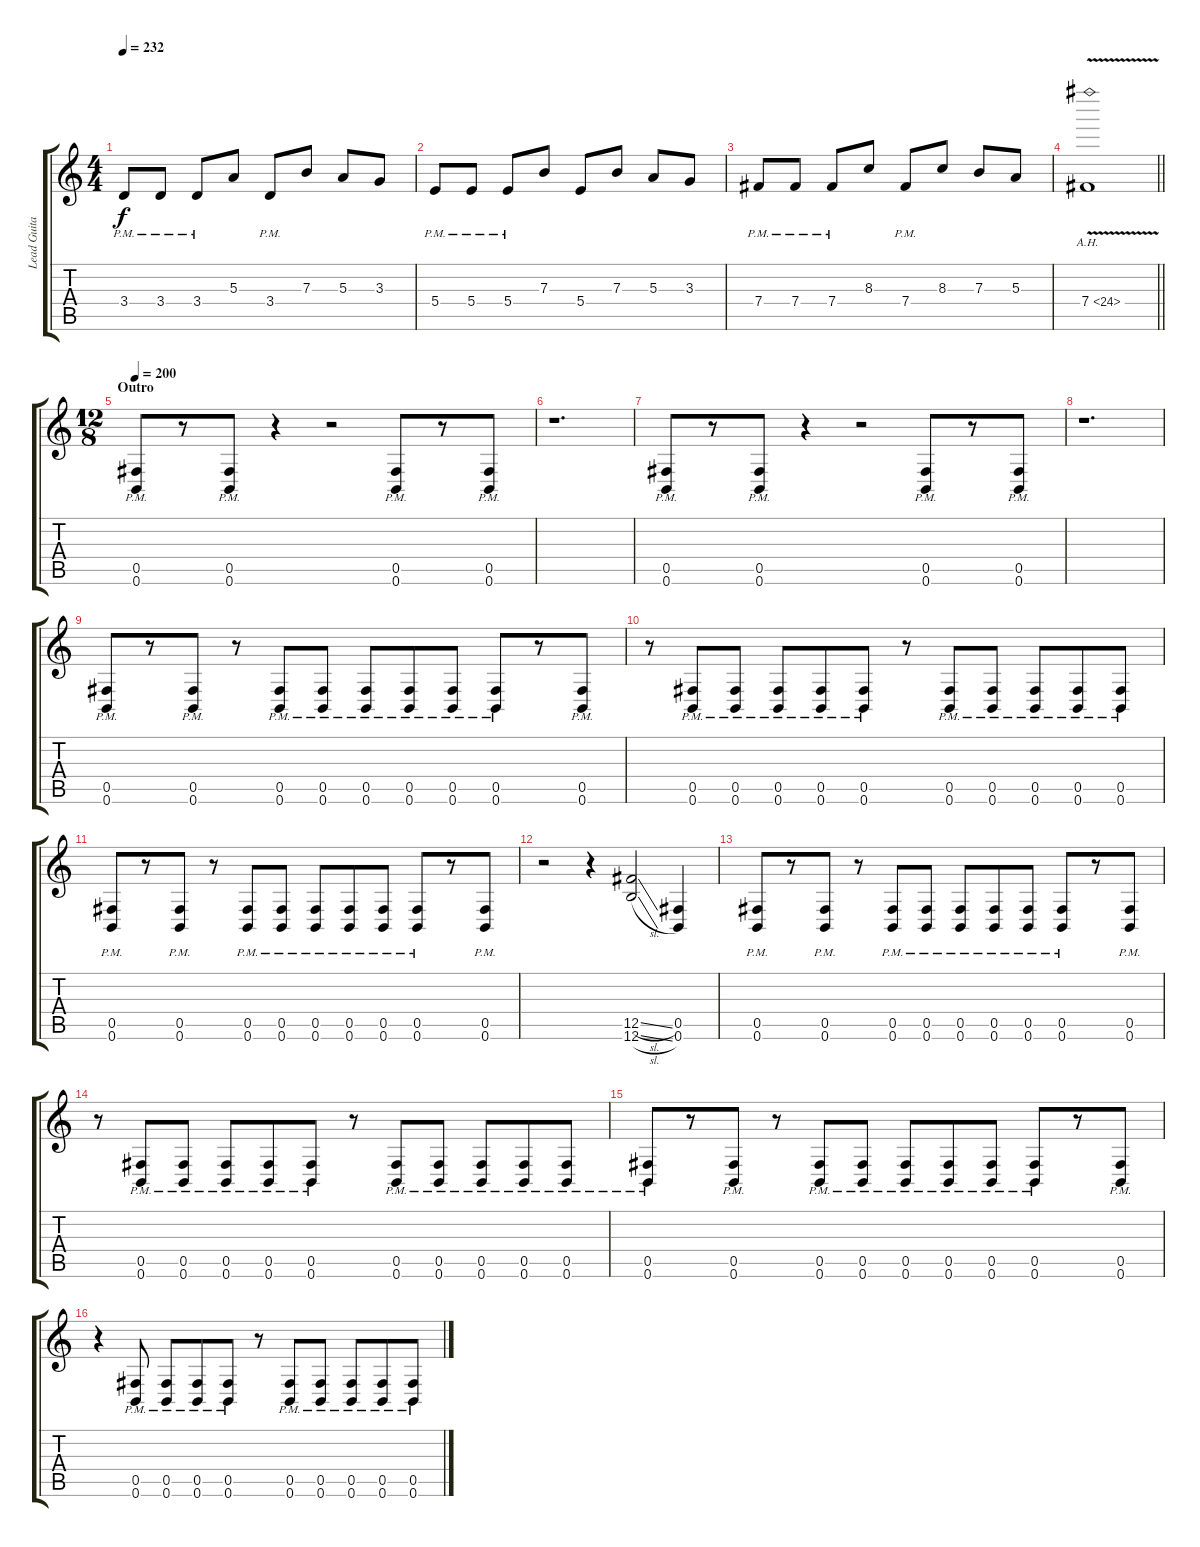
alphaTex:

\track ("Lead Guitar" "Lead Guita") {instrument distortionguitar}
\staff {score tabs}
\tuning (Db4 Ab3 E3 B2 Gb2 B1) {hide}
\ts (4 4)
\tempo 232
\clef g2
\ks c
3.4{pm}.8{dy f} 3.4{pm}.8 3.4{pm}.8 5.3.8 3.4{pm}.8 7.3.8 5.3.8 3.3.8 |
5.4{pm}.8 5.4{pm}.8 5.4{pm}.8 7.3.8 5.4.8 7.3.8 5.3.8 3.3.8 |
7.4{pm}.8 7.4{pm}.8 7.4{pm}.8 8.3.8 7.4{pm}.8 8.3.8 7.3.8 5.3.8 |
\barLineRight lightlight
7.4{ah 17 v}.1 |
\ts (12 8)
\section ("" "Outro")
\tempo 200
(0.5{pm} 0.6{pm}).8{volume 12} r.8 (0.5{pm} 0.6{pm}).8 r.4 r.2 (0.5{pm} 0.6{pm}).8 r.8 (0.5{pm} 0.6{pm}).8 |
r.1{d} |
(0.5{pm} 0.6{pm}).8 r.8 (0.5{pm} 0.6{pm}).8 r.4 r.2 (0.5{pm} 0.6{pm}).8 r.8 (0.5{pm} 0.6{pm}).8 |
r.1{d} |
(0.5{pm} 0.6{pm}).8{volume 13} r.8 (0.5{pm} 0.6{pm}).8 r.8 (0.5{pm} 0.6{pm}).8 (0.5{pm} 0.6{pm}).8 (0.5{pm} 0.6{pm}).8 (0.5{pm} 0.6{pm}).8 (0.5{pm} 0.6{pm}).8 (0.5{pm} 0.6{pm}).8 r.8 (0.5{pm} 0.6{pm}).8 |
r.8 (0.5{pm} 0.6{pm}).8 (0.5{pm} 0.6{pm}).8 (0.5{pm} 0.6{pm}).8 (0.5{pm} 0.6{pm}).8 (0.5{pm} 0.6{pm}).8 r.8 (0.5{pm} 0.6{pm}).8 (0.5{pm} 0.6{pm}).8 (0.5{pm} 0.6{pm}).8 (0.5{pm} 0.6{pm}).8 (0.5{pm} 0.6{pm}).8 |
(0.5{pm} 0.6{pm}).8 r.8 (0.5{pm} 0.6{pm}).8 r.8 (0.5{pm} 0.6{pm}).8 (0.5{pm} 0.6{pm}).8 (0.5{pm} 0.6{pm}).8 (0.5{pm} 0.6{pm}).8 (0.5{pm} 0.6{pm}).8 (0.5{pm} 0.6{pm}).8 r.8 (0.5{pm} 0.6{pm}).8 |
r.2 r.4 (12.5{sl} 12.6{sl}).2 (0.5 0.6).4 |
(0.5{pm} 0.6{pm}).8 r.8 (0.5{pm} 0.6{pm}).8 r.8 (0.5{pm} 0.6{pm}).8 (0.5{pm} 0.6{pm}).8 (0.5{pm} 0.6{pm}).8 (0.5{pm} 0.6{pm}).8 (0.5{pm} 0.6{pm}).8 (0.5{pm} 0.6{pm}).8 r.8 (0.5{pm} 0.6{pm}).8 |
r.8 (0.5{pm} 0.6{pm}).8 (0.5{pm} 0.6{pm}).8 (0.5{pm} 0.6{pm}).8 (0.5{pm} 0.6{pm}).8 (0.5{pm} 0.6{pm}).8 r.8 (0.5{pm} 0.6{pm}).8 (0.5{pm} 0.6{pm}).8 (0.5{pm} 0.6{pm}).8 (0.5{pm} 0.6{pm}).8 (0.5{pm} 0.6{pm}).8 |
(0.5{pm} 0.6{pm}).8 r.8 (0.5{pm} 0.6{pm}).8 r.8 (0.5{pm} 0.6{pm}).8 (0.5{pm} 0.6{pm}).8 (0.5{pm} 0.6{pm}).8 (0.5{pm} 0.6{pm}).8 (0.5{pm} 0.6{pm}).8 (0.5{pm} 0.6{pm}).8 r.8 (0.5{pm} 0.6{pm}).8 |
r.4 (0.5{pm} 0.6{pm}).8 (0.5{pm} 0.6{pm}).8 (0.5{pm} 0.6{pm}).8 (0.5{pm} 0.6{pm}).8 r.8 (0.5{pm} 0.6{pm}).8 (0.5{pm} 0.6{pm}).8 (0.5{pm} 0.6{pm}).8 (0.5{pm} 0.6{pm}).8 (0.5{pm} 0.6{pm}).8
